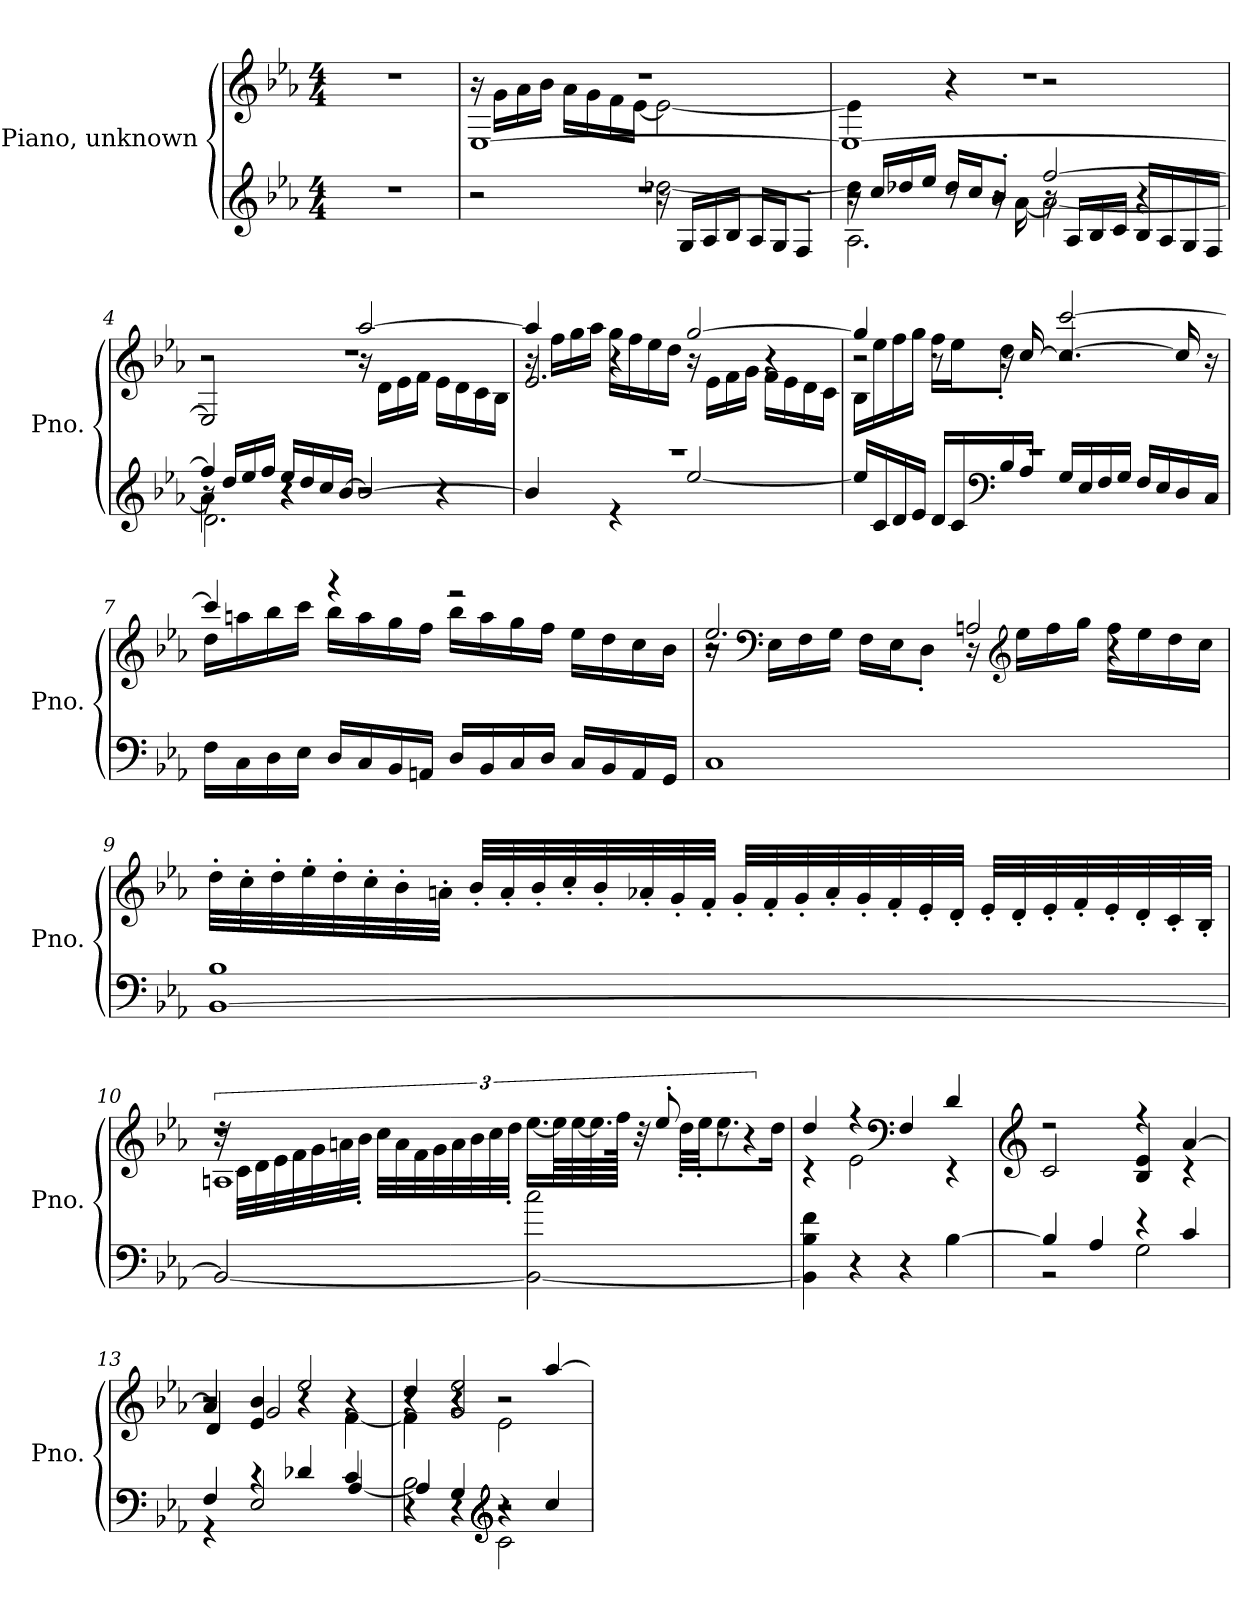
**kern	**kern
*part1	*part1
*staff2	*staff1
*I"Piano, unknown	*
*I'Pno.	*
*clefG2	*clefG2
*k[b-e-a-]	*k[b-e-a-]
*M4/4	*M4/4
*MM120	*MM120
=1	=1
1r	1r
=2	=2
*^	*^
*	*^	*	*^
1r	2r	2r	1r	16r	[1E-
.	.	.	.	16g\LL	.
.	.	.	.	16a-\	.
.	.	.	.	16b-\JJ	.
.	.	.	.	16a-\LL	.
.	.	.	.	16g\	.
.	.	.	.	16f\	.
.	.	.	.	[16e-\JJ	.
.	[2dd-X\	16r	.	2e-\_	.
.	.	16G/LL	.	.	.
.	.	16A-/	.	.	.
.	.	16B-/JJ	.	.	.
.	.	16A-/LL	.	.	.
.	.	16G/J	.	.	.
.	.	8F'/J	.	.	.
=3	=3	=3	=3	=3	=3
*	*	*^	*	*	*
2r	4dd-\]	16r	2.A-\	1r	4e-\]	1E-_
.	.	16cc/LL	.	.	.	.
.	.	16dd-X/	.	.	.	.
.	.	16ee-/JJ	.	.	.	.
.	8r	16dd-/LL	.	.	4r	.
.	.	16cc/J	.	.	.	.
.	16r	8b-'/J	.	.	.	.
.	[16a-\	.	.	.	.	.
[2ff/	2a-\_	16r	.	.	2r	.
.	.	16A-/LL	.	.	.	.
.	.	16B-/	.	.	.	.
.	.	16c/JJ	.	.	.	.
.	.	16B-/LL	4r	.	.	.
.	.	16A-/	.	.	.	.
.	.	16G/	.	.	.	.
.	.	16F/JJ	.	.	.	.
!!LO:LB:g=z	!!	!!
=4	=4	=4	=4	=4	=4	=4
4ff/]	4a-\]	16r	2.d\	1r	2r	2E-/]
.	.	16dd/LL	.	.	.	.
.	.	16ee-/	.	.	.	.
.	.	16ff/JJ	.	.	.	.
4r	4r	16ee-/LL	.	.	.	.
.	.	16dd/	.	.	.	.
.	.	16cc/	.	.	.	.
.	.	[16b-/JJ	.	.	.	.
2r	2r	2b-/_	.	.	16r	[2aa-/
.	.	.	.	.	16d\LL	.
.	.	.	.	.	16e-\	.
.	.	.	.	.	16f\JJ	.
.	.	.	4r	.	16e-\LL	.
.	.	.	.	.	16d\	.
.	.	.	.	.	16c\	.
.	.	.	.	.	16B-\JJ	.
*	*v	*v	*v	*	*	*
=5	=5	=5	=5	=5
1r	4b-/]	2.e-/	16r	4aa-/]
.	.	.	16ff\LL	.
.	.	.	16gg\	.
.	.	.	16aa-\JJ	.
.	4r	.	16gg\LL	4r
.	.	.	16ff\	.
.	.	.	16ee-\	.
.	.	.	16dd\JJ	.
.	[2ee-/	.	16r	[2gg/
.	.	.	16e-\LL	.
.	.	.	16f\	.
.	.	.	16g\JJ	.
.	.	4r	16f\LL	.
.	.	.	16e-\	.
.	.	.	16d\	.
.	.	.	16c\JJ	.
!!LO:LB:g=z	!!	!!
=6	=6	=6	=6	=6
1r	16ee-/LL]	2r	16B-\LL	4gg/]
.	16c/	.	16ee-\	.
.	16d/	.	16ff\	.
.	16e-/JJ	.	16gg\JJ	.
.	16d/LL	.	16ff\LL	8r
.	16c/	.	16ee-\J	.
*clefF4	*	*	*	*
.	16B-/	.	8dd'\J	16r
.	16A-/JJ	.	.	[16cc/
.	16G/LL	[2ccc/	2r	4.cc/_
.	16E-/	.	.	.
.	16F/	.	.	.
.	16G/JJ	.	.	.
.	16F/LL	.	.	.
.	16E-/	.	.	.
.	16D/	.	.	16cc/]
.	16C/JJ	.	.	16r
*v	*v	*	*	*
*	*	*v	*v
=7	=7	=7
16F\LL	4ccc/]	16dd\LL
16C\	.	16aan\
16D\	.	16bb-\
16E-\JJ	.	16ccc\JJ
16D/LL	4r	16bb-\LL
16C/	.	16aa\
16BB-/	.	16gg\
16AAn/JJ	.	16ff\JJ
16D/LL	2r	16bb-\LL
16BB-/	.	16aa\
16C/	.	16gg\
16D/JJ	.	16ff\JJ
16C/LL	.	16ee-\LL
16BB-/	.	16dd\
16AA/	.	16cc\
16GG/JJ	.	16b-\JJ
!!LO:LB:g=z
=8	=8	=8
*	*	*^
1C	2.ee-/	16r	2r
*	*clefF4	*	*
.	.	16E-\LL	.
.	.	16F\	.
.	.	16G\JJ	.
.	.	16F\LL	.
.	.	16E-\J	.
.	.	8D'\J	.
.	.	16r	2An/
*	*clefG2	*	*
.	.	16ee-\LL	.
.	.	16ff\	.
.	.	16gg\JJ	.
.	4r	16ff\LL	.
.	.	16ee-\	.
.	.	16dd\	.
.	.	16cc\JJ	.
*	*v	*v	*v
!!LO:LB:g=z
=9	=9
*^	*
[1BB-	1B-	32dd'\LLL
.	.	32cc'\
.	.	32dd'\
.	.	32ee-'\
.	.	32dd'\
.	.	32cc'\
.	.	32b-'\
.	.	32an'\JJJ
.	.	32b-'/LLL
.	.	32a'/
.	.	32b-'/
.	.	32cc'/
.	.	32b-'/
.	.	32a-X'/
.	.	32g'/
.	.	32f'/JJJ
.	.	32g'/LLL
.	.	32f'/
.	.	32g'/
.	.	32a-'/
.	.	32g'/
.	.	32f'/
.	.	32e-'/
.	.	32d'/JJJ
.	.	32e-'/LLL
.	.	32d'/
.	.	32e-'/
.	.	32f'/
.	.	32e-'/
.	.	32d'/
.	.	32c'/
.	.	32B-'/JJJ
*v	*v	*
!!LO:LB:g=z
=10	=10
*	*^
*	*	*^
2BB-/_	3%2r	32r	1An
.	.	32c\LLL	.
.	.	32d\	.
.	.	32e-\	.
.	.	32f\	.
.	.	32g\	.
.	.	32an\	.
.	.	32b-'\JJJ	.
.	.	32cc\LLL	.
.	.	32a\	.
.	.	32f\	.
.	.	32g\	.
.	.	32a\	.
.	.	32b-\	.
.	.	32cc\	.
.	.	32dd'\JJJ	.
2BB-\_ 2cc\	.	[16.ee-\LL	.
.	.	64ee-\LL]	.
.	.	[64ee-\	.
.	.	64.ee-\]	.
.	.	128ff\JJJJk	.
.	.	32r	.
.	12ee-'/	.	.
.	.	32dd'\LLL	.
.	.	32ee-'\JJ	.
.	12r	8.ee-\	.
.	6r	.	.
.	.	16dd\Jk	.
*	*	*v	*v
=11	=11	=11
4BB-\] 4B-\ 4f\	4dd/	4r
4r	4r	2e-\
*	*clefF4	*
4r	4F/	.
[4B-\	4d/	4r
!!LO:PB:g=z	!!
=12	=12	=12
*	*clefG2	*
*^	*	*
4B-/]	2r	2r	2c/
4A-/	.	.	.
4r	2G\	4r	4B-/ 4e-/
4c/	.	[4a-/	4r
=13	=13	=13	=13
*	*	*	*^
4F/	4r	4a-/]	2r	4d/
4r	2E-/	4e-/ 4b-/	.	2g/
4d-X/	.	2ee-/	4r	.
4c/	[4A-/	.	[4f\	4r
=14	=14	=14	=14	=14
*	*^	*	*	*
4r	2B-\	4A-/]	4r	4f\]	4dd/
4G/	.	4r	2g/ 2ee-/	4r	4r
*clefG2	*	*	*	*	*
4r	2c\	2r	.	2e-\	2r
4cc/	.	.	[4aa-/	.	.
*v	*v	*v	*	*	*
*	*v	*v	*v
=	=
*-	*-
